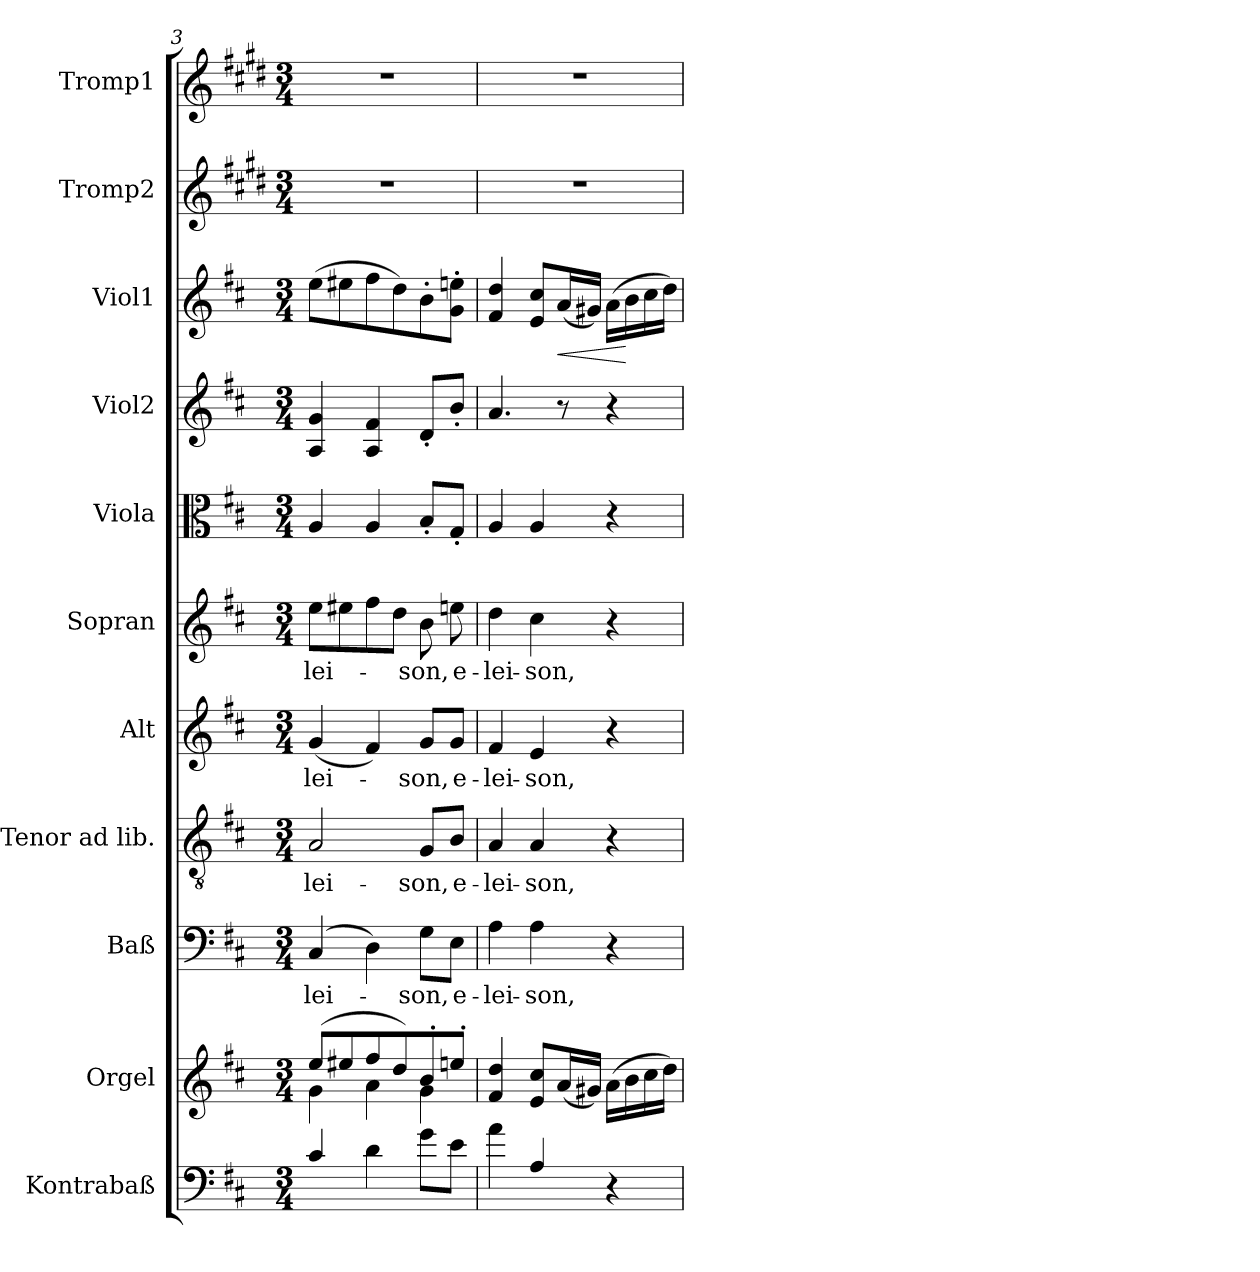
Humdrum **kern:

**kern	**kern	**kern	**text	**kern	**text	**kern	**text	**kern	**text	**kern	**kern	**kern	**dynam	**kern	**kern
*part11	*part10	*part9	*part9	*part8	*part8	*part7	*part7	*part6	*part6	*part5	*part4	*part3	*part3	*part2	*part1
*staff11	*staff10	*staff9	*staff9	*staff8	*staff8	*staff7	*staff7	*staff6	*staff6	*staff5	*staff4	*staff3	*staff3	*staff2	*staff1
*I"Kontrabaß	*I"Orgel	*I"Baß	*	*I"Tenor ad lib.	*	*I"Alt	*	*I"Sopran	*	*I"Viola	*I"Viol2	*I"Viol1	*	*I"Tromp2	*I"Tromp1
*	*	*	*	*	*	*	*	*	*	*I'Vla	*	*	*	*	*
*clefF4	*clefG2	*clefF4	*	*clefGv2	*	*clefG2	*	*clefG2	*	*clefC3	*clefG2	*clefG2	*	*clefG2	*clefG2
*ITrd7c12	*	*	*	*	*	*	*	*	*	*	*	*	*	*ITrd1c2	*ITrd1c2
*k[f#c#]	*k[f#c#]	*k[f#c#]	*	*k[f#c#]	*	*k[f#c#]	*	*k[f#c#]	*	*k[f#c#]	*k[f#c#]	*k[f#c#]	*	*k[f#c#]	*k[f#c#]
*D:	*D:	*D:	*	*D:	*	*D:	*	*D:	*	*D:	*D:	*D:	*	*D:	*D:
*M3/4	*M3/4	*M3/4	*	*M3/4	*	*M3/4	*	*M3/4	*	*M3/4	*M3/4	*M3/4	*	*M3/4	*M3/4
=3	=3	=3	=3	=3	=3	=3	=3	=3	=3	=3	=3	=3	=3	=3	=3
*	*^	*	*	*	*	*	*	*	*	*	*	*	*	*	*
!	!	!	!	!LO:LY:b	!	!LO:LY:b	!	!LO:LY:b	!	!LO:LY:b	!	!	!	!	!	!
4C#/	(>8ee/L	4g\	(4C#/	-lei-	2A/	-lei-	(<4g/	-lei-	8ee\L	-lei-	4A/	4A/ 4g/	(>8ee\L	.	2.r	2.r
.	8ee#X/	.	.	.	.	.	.	.	8ee#X\	.	.	.	8ee#X\	.	.	.
4D\	8ff#/	4a\	4D\)	.	.	.	4f#/)	.	8ff#\	.	4A/	4A/ 4f#/	8ff#\	.	.	.
.	8dd/)	.	.	.	.	.	.	.	8dd\J	.	.	.	8dd\)	.	.	.
!	!	!	!	!LO:LY:b	!	!LO:LY:b	!	!LO:LY:b	!	!LO:LY:b	!	!	!	!	!	!
8G\L	8b'>/	4g\	8G\L	-son,	8G/L	-son,	8g/L	-son,	8b\	-son,	8B'</L	8d'</L	8b'>\	.	.	.
!	!	!	!	!LO:LY:b	!	!LO:LY:b	!	!LO:LY:b	!	!LO:LY:b	!	!	!	!	!	!
8E\J	8een'>/J	.	8E\J	e-	8B/J	e-	8g/J	e-	8een\	e-	8G'</J	8b'</J	8g\'> 8een\'>J	.	.	.
*	*v	*v	*	*	*	*	*	*	*	*	*	*	*	*	*	*
=4	=4	=4	=4	=4	=4	=4	=4	=4	=4	=4	=4	=4	=4	=4	=4
!	!	!	!LO:LY:b	!	!LO:LY:b	!	!LO:LY:b	!	!LO:LY:b	!	!	!	!	!	!
4A\	4f#/ 4dd/	4A\	-lei-	4A/	-lei-	4f#/	-lei-	4dd\	-lei-	4A/	4.a/	4f#/ 4dd/	.	2.r	2.r
!	!	!	!LO:LY:b	!	!LO:LY:b	!	!LO:LY:b	!	!LO:LY:b	!	!	!	!	!	!
4AA/	8e/ 8cc#/L	4A\	-son,	4A/	-son,	4e/	-son,	4cc#\	-son,	4A/	.	8e/ 8cc#/L	.	.	.
!	!	!	!	!	!	!	!	!	!	!	!	!	!LO:HP:b	!	!
.	(<16a/L	.	.	.	.	.	.	.	.	.	8r	(<16a/L	<	.	.
.	16g#X/JJ)	.	.	.	.	.	.	.	.	.	.	16g#X/JJ)	.	.	.
4r	(>16a\LL	4r	.	4r	.	4r	.	4r	.	4r	4r	(>16a\LL	.	.	.
.	16b\	.	.	.	.	.	.	.	.	.	.	16b\	[	.	.
.	16cc#\	.	.	.	.	.	.	.	.	.	.	16cc#\	.	.	.
.	16dd\JJ)	.	.	.	.	.	.	.	.	.	.	16dd\JJ)	.	.	.
=	=	=	=	=	=	=	=	=	=	=	=	=	=	=	=
*-	*-	*-	*-	*-	*-	*-	*-	*-	*-	*-	*-	*-	*-	*-	*-
